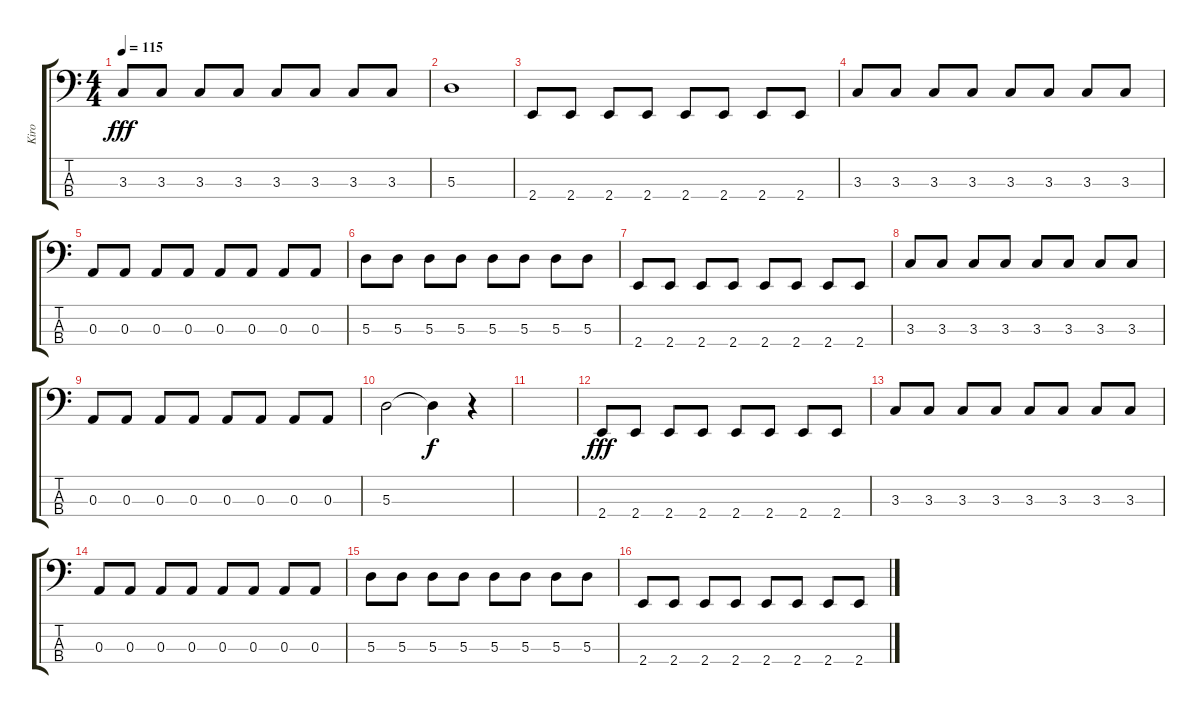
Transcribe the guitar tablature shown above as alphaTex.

\track ("Kiro" "Kiro") {instrument electricbassfinger}
\staff {score tabs}
\tuning (G2 D2 A1 D1) {hide}
\ts (4 4)
\tempo 115
\clef f4
\ks c
3.3.8{dy fff} 3.3.8 3.3.8 3.3.8 3.3.8 3.3.8 3.3.8 3.3.8 |
5.3.1 |
2.4.8 2.4.8 2.4.8 2.4.8 2.4.8 2.4.8 2.4.8 2.4.8 |
3.3.8 3.3.8 3.3.8 3.3.8 3.3.8 3.3.8 3.3.8 3.3.8 |
0.3.8 0.3.8 0.3.8 0.3.8 0.3.8 0.3.8 0.3.8 0.3.8 |
5.3.8 5.3.8 5.3.8 5.3.8 5.3.8 5.3.8 5.3.8 5.3.8 |
2.4.8 2.4.8 2.4.8 2.4.8 2.4.8 2.4.8 2.4.8 2.4.8 |
3.3.8 3.3.8 3.3.8 3.3.8 3.3.8 3.3.8 3.3.8 3.3.8 |
0.3.8 0.3.8 0.3.8 0.3.8 0.3.8 0.3.8 0.3.8 0.3.8 |
5.3.2 5.3{t}.4{dy f} r.4 |
|
2.4.8{dy fff} 2.4.8 2.4.8 2.4.8 2.4.8 2.4.8 2.4.8 2.4.8 |
3.3.8 3.3.8 3.3.8 3.3.8 3.3.8 3.3.8 3.3.8 3.3.8 |
0.3.8 0.3.8 0.3.8 0.3.8 0.3.8 0.3.8 0.3.8 0.3.8 |
5.3.8 5.3.8 5.3.8 5.3.8 5.3.8 5.3.8 5.3.8 5.3.8 |
2.4.8 2.4.8 2.4.8 2.4.8 2.4.8 2.4.8 2.4.8 2.4.8
